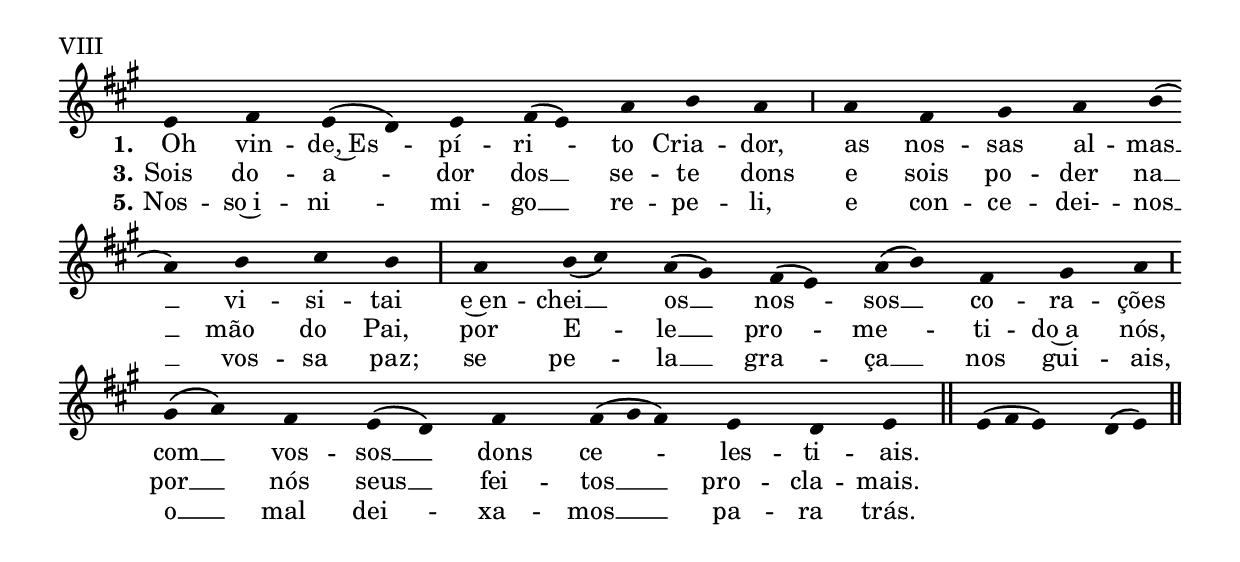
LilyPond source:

\version "2.24.1"

\include "gregorian.ly"
\include "../../../modules/lilypond/neums.ily"
\include "../../../modules/lilypond/spacing.ily"
\include "../../../modules/lilypond/layout.ily"
\include "../../../modules/lilypond/lyrics.ily"
\include "../../../modules/lilypond/symbols.ily"

hymnChant = \relative c'' {
  \AntiphonSignature
  \key c \major
  \C g a \CC g f \C g \CC a g \C c d c
  \divisioMaior
  \C c a b c \CC d c \C d e d
  \divisioMaxima
  c \CC d e \CC c b \CC a g \CC c d \C a b c
  \divisioMaior
  \CC b c \C a \CC g f \C a \CCC a b a \C g f g
  \finalis
  \CCC g a g \CC f g
  \finalis
}

hymnLyricsI = \lyricmode {
  \set stanza = "1."
  Oh vin -- de,~Es -- pí -- ri -- to Cria -- dor,
  as nos -- sas al -- mas __ vi -- si -- tai
  e~en -- chei __ os __ nos -- sos __ co -- ra -- ções
  com __ vos -- sos __ dons ce -- les -- ti -- ais.
}

hymnLyricsII = \lyricmode {
  \set stanza = "2."
  Vós sois cha -- ma -- do~o~In -- ter -- ces -- sor,
  do Deus ex -- cel -- so~o __ dom sem par,
  a fon -- te __ vi -- va,~o __ fo -- go,~o~a -- mor,
  a~un -- ção di -- vi -- na~e __ sa -- lu -- tar.
}

hymnLyricsIII = \lyricmode {
  \set stanza = "3."
  Sois do -- a -- dor dos __ se -- te dons
  e sois po -- der na __ mão do Pai,
  por E -- le __ pro -- me -- ti -- do~a nós,
  por __ nós seus __ fei -- tos __ pro -- cla -- mais.
}

hymnLyricsIV = \lyricmode {
  \set stanza = "4."
  A nos -- sa __ men -- te~i -- lu -- mi -- nai,
  os co -- ra -- ções en -- chei de~a -- mor,
  nos -- sa __ fra -- que -- za~en -- co -- ra -- jai,
  qual for -- ça~e __ -- ter -- na~e __ pro -- te -- tor.
}

hymnLyricsV = \lyricmode {
  \set stanza = "5."
  Nos -- so~i -- ni -- mi -- go __ re -- pe -- li,
  e con -- ce -- dei- -- nos __ vos -- sa paz;
  se pe -- la __ gra -- ça __ nos gui -- ais,
  o __ mal dei -- xa -- mos __ pa -- ra trás.
}

hymnLyricsVI = \lyricmode {
  \set stanza = "6."
  Ao Pai e~ao Fi -- lho __ Sal -- va -- dor
  por vós pos -- sa -- mos __ co -- nhe -- cer.
  Que pro -- ce -- deis __ do __ seu a -- mor
  fa -- zei- -- nos __ sem -- pre __ fir -- mes crer.
  A -- mém. __
}

\GregorianTranscriptionLayout

\score {
  \header {
    piece = "VIII"
  }

  \new GregorianTranscriptionStaff <<
    \new GregorianTranscriptionVoice = "hymn" {
      \transpose c a, \hymnChant
    }

    \new GregorianTranscriptionLyrics \lyricsto "hymn"
    \hymnLyricsI
    \new GregorianTranscriptionAltLyrics \lyricsto "hymn" \hymnLyricsII
    \new GregorianTranscriptionLyrics \lyricsto "hymn"
    \hymnLyricsIII
    \new GregorianTranscriptionAltLyrics \lyricsto "hymn" \hymnLyricsIV
    \new GregorianTranscriptionLyrics \lyricsto "hymn"
    \hymnLyricsV
    \new GregorianTranscriptionAltLyrics \lyricsto "hymn" \hymnLyricsVI
  >>
}